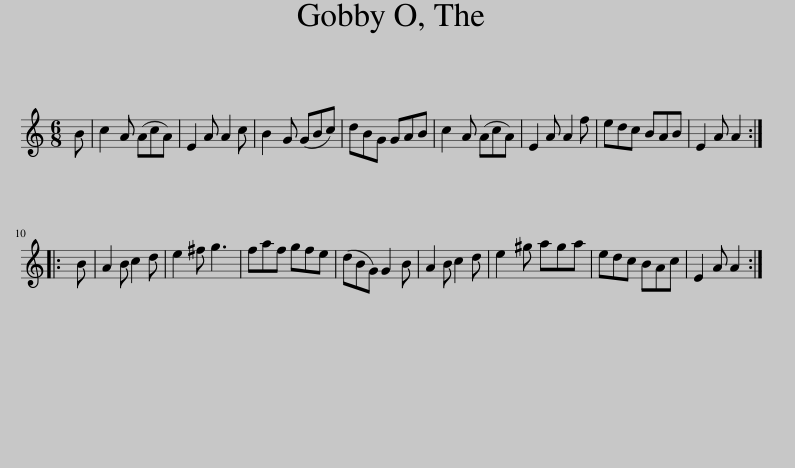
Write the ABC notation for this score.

X:1
L:1/8
M:6/8
I:linebreak $
K:C
V:1 treble
V:1
 B | c2 A (AcA) | E2 A A2 c | B2 G (GBc) | dBG GAB | %5
 c2 A (AcA) | E2 A A2 f | edc BAB | E2 A A2 ::$ B | %10
 A2 B c2 d | e2 ^f g3 | faf gfe | (dBG) G2 B | A2 B c2 d | %15
 e2 ^g aga | edc BAc | E2 A A2 :| %18
